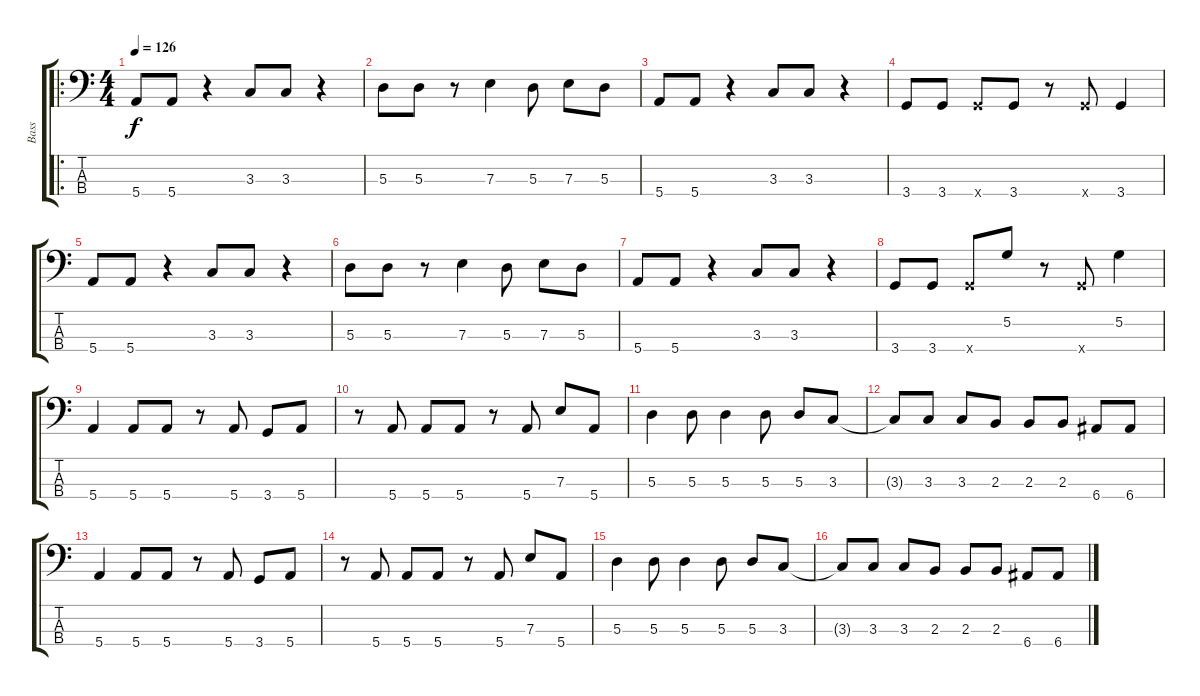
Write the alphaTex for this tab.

\track ("Bass" "Bass") {instrument electricbassfinger}
\staff {score tabs}
\tuning (G2 D2 A1 E1) {hide}
\ro
\ts (4 4)
\tempo 126
\clef f4
\ks c
5.4.8{dy f instrument electricbassfinger} 5.4.8 r.4 3.3.8 3.3.8 r.4 |
5.3.8 5.3.8 r.8 7.3.4 5.3.8 7.3.8 5.3.8 |
5.4.8 5.4.8 r.4 3.3.8 3.3.8 r.4 |
3.4.8 3.4.8 3.4{x}.8 3.4.8 r.8 3.4{x}.8 3.4.4 |
5.4.8 5.4.8 r.4 3.3.8 3.3.8 r.4 |
5.3.8 5.3.8 r.8 7.3.4 5.3.8 7.3.8 5.3.8 |
5.4.8 5.4.8 r.4 3.3.8 3.3.8 r.4 |
3.4.8 3.4.8 3.4{x}.8 5.2.8 r.8 3.4{x}.8 5.2.4 |
5.4.4 5.4.8 5.4.8 r.8 5.4.8 3.4.8 5.4.8 |
r.8 5.4.8 5.4.8 5.4.8 r.8 5.4.8 7.3.8 5.4.8 |
5.3.4 5.3.8 5.3.4 5.3.8 5.3.8 3.3.8 |
3.3{t}.8 3.3.8 3.3.8 2.3.8 2.3.8 2.3.8 6.4.8 6.4.8 |
5.4.4 5.4.8 5.4.8 r.8 5.4.8 3.4.8 5.4.8 |
r.8 5.4.8 5.4.8 5.4.8 r.8 5.4.8 7.3.8 5.4.8 |
5.3.4 5.3.8 5.3.4 5.3.8 5.3.8 3.3.8 |
3.3{t}.8 3.3.8 3.3.8 2.3.8 2.3.8 2.3.8 6.4.8 6.4.8
